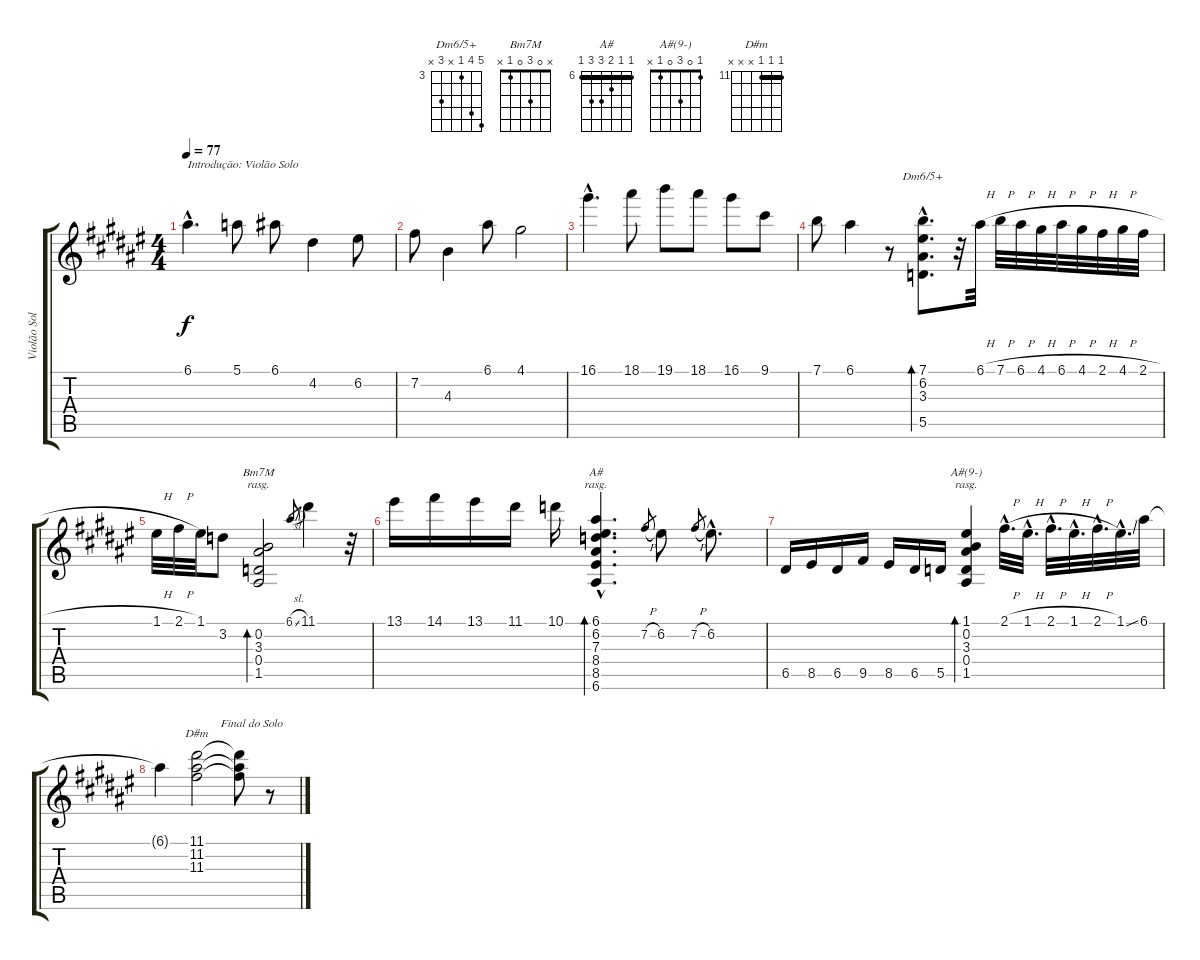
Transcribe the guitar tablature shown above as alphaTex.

\track ("Violão Solo" "Violão Sol") {instrument acousticguitarnylon}
\staff {score tabs}
\tuning (E4 B3 G3 D3 A2 E2) {hide}
\chord ("Dm6/5+" 7 6 3 x 5 x) {firstfret 3}
\chord ("Bm7M" x 0 3 0 1 x)
\chord ("A#" 6 6 7 8 8 6) {firstfret 6 barre 6}
\chord ("A#(9-)" 1 0 3 0 1 x)
\chord ("D#m" 11 11 11 x x x) {firstfret 11 barre 11}
\ts (4 4)
\tempo 77
\clef g2
\ks d#minor
6.1{hac}.4{d txt "Introdução: Violão Solo" dy f instrument acousticguitarnylon} 5.1.8 6.1.8 4.2.4 6.2.8 |
7.2.8 4.3.4 6.1.8 4.1.2 |
16.1{hac}.4{d} 18.1.8 19.1.8 18.1.8 16.1.8 9.1.8 |
7.1.8 6.1.4 r.8 (7.1{hac} 6.2{hac} 3.3{hac} 5.5{hac}).8{d bd 480 ch "Dm6/5+"} r.32 6.1{h}.32 7.1{h}.32 6.1{h}.32 4.1{h}.32 6.1{h}.32 4.1{h}.32 2.1{h}.32 4.1{h}.32 2.1{h}.32 |
1.1{h}.32 2.1{h}.32 1.1.32 3.2.8 (0.2 3.3 0.4 1.5).2{bd 120 ch "Bm7M" rasg ii} 6.1{sl}.8{gr} 11.1.4 r.32 |
13.1.16 14.1.16 13.1.16 11.1.16 10.1.16 (6.1{hac} 6.2{hac} 7.3{hac} 8.4{hac} 8.5{hac} 6.6{hac}).4{d bd 240 ch "A#" rasg ii} 7.2{h}.8{gr} 6.2.8 7.2{h}.8{gr} 6.2{hac}.8{d} |
6.5.16 8.5.16 6.5.16 9.5.16 8.5.16 6.5.16 5.5.16 (1.1 0.2 3.3 0.4 1.5).4{bd 120 ch "A#(9-)" rasg ii} 2.1{h hac}.32{d} 1.1{h hac}.32{d} 2.1{h hac}.32{d} 1.1{h hac}.32{d} 2.1{h hac}.32{d} 1.1{ss hac}.32{d} 6.1.32 |
6.1{t}.4 (11.1 11.2 11.3).2{ch "D#m" txt "        Final do Solo"} (11.1{t} 11.2{t} 11.3{t}).8 r.8
